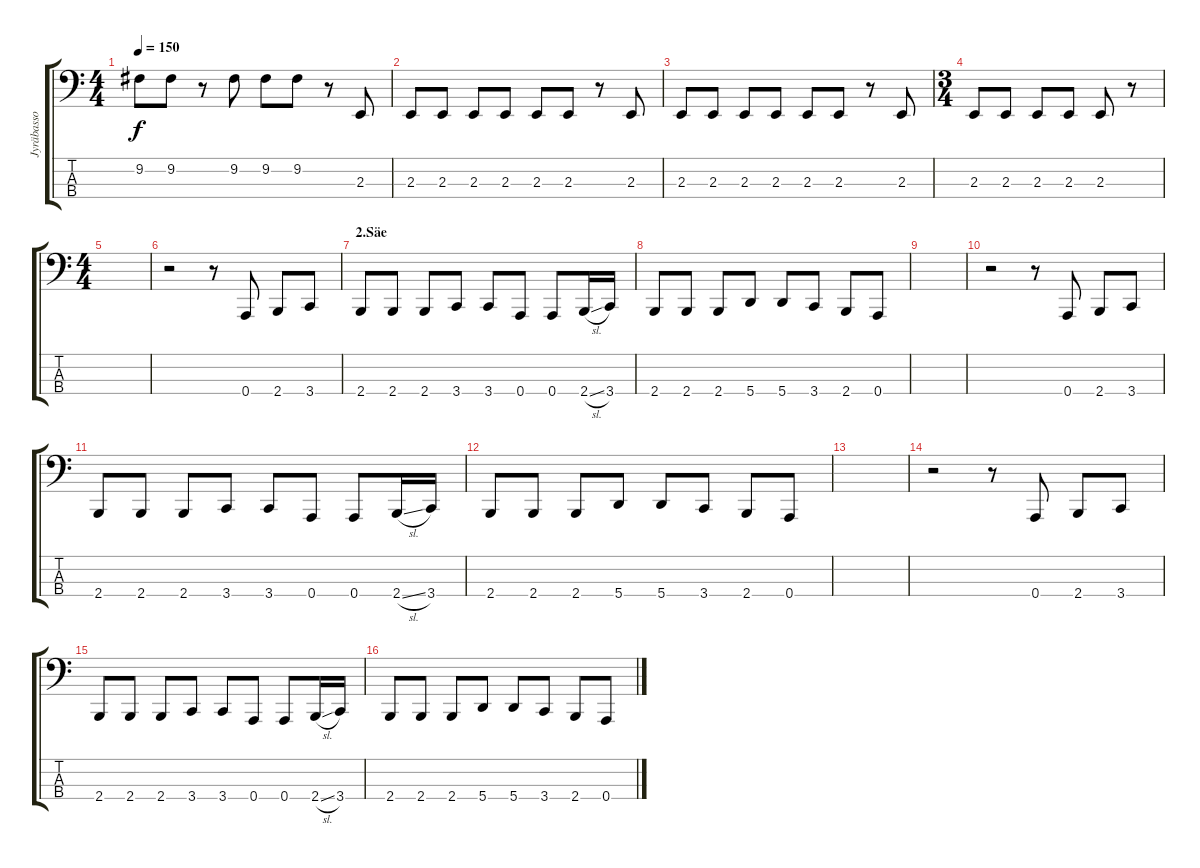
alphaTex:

\track ("Jyräbasso" "Jyräbasso") {instrument slapbass1}
\staff {score tabs}
\tuning (D2 A1 D1 A0) {hide}
\ts (4 4)
\tempo 150
\clef f4
\ks c
9.2.8{dy f} 9.2.8 r.8 9.2.8 9.2.8 9.2.8 r.8 2.3.8 |
2.3.8 2.3.8 2.3.8 2.3.8 2.3.8 2.3.8 r.8 2.3.8 |
2.3.8 2.3.8 2.3.8 2.3.8 2.3.8 2.3.8 r.8 2.3.8 |
\ts (3 4)
2.3.8 2.3.8 2.3.8 2.3.8 2.3.8 r.8 |
\ts (4 4)
|
r.2 r.8 0.4.8 2.4.8 3.4.8 |
\section ("" "2.Säe")
2.4.8 2.4.8 2.4.8 3.4.8 3.4.8 0.4.8 0.4.8 2.4{sl}.16 3.4.16 |
2.4.8 2.4.8 2.4.8 5.4.8 5.4.8 3.4.8 2.4.8 0.4.8 |
|
r.2 r.8 0.4.8 2.4.8 3.4.8 |
2.4.8 2.4.8 2.4.8 3.4.8 3.4.8 0.4.8 0.4.8 2.4{sl}.16 3.4.16 |
2.4.8 2.4.8 2.4.8 5.4.8 5.4.8 3.4.8 2.4.8 0.4.8 |
|
r.2 r.8 0.4.8 2.4.8 3.4.8 |
2.4.8 2.4.8 2.4.8 3.4.8 3.4.8 0.4.8 0.4.8 2.4{sl}.16 3.4.16 |
2.4.8 2.4.8 2.4.8 5.4.8 5.4.8 3.4.8 2.4.8 0.4.8
